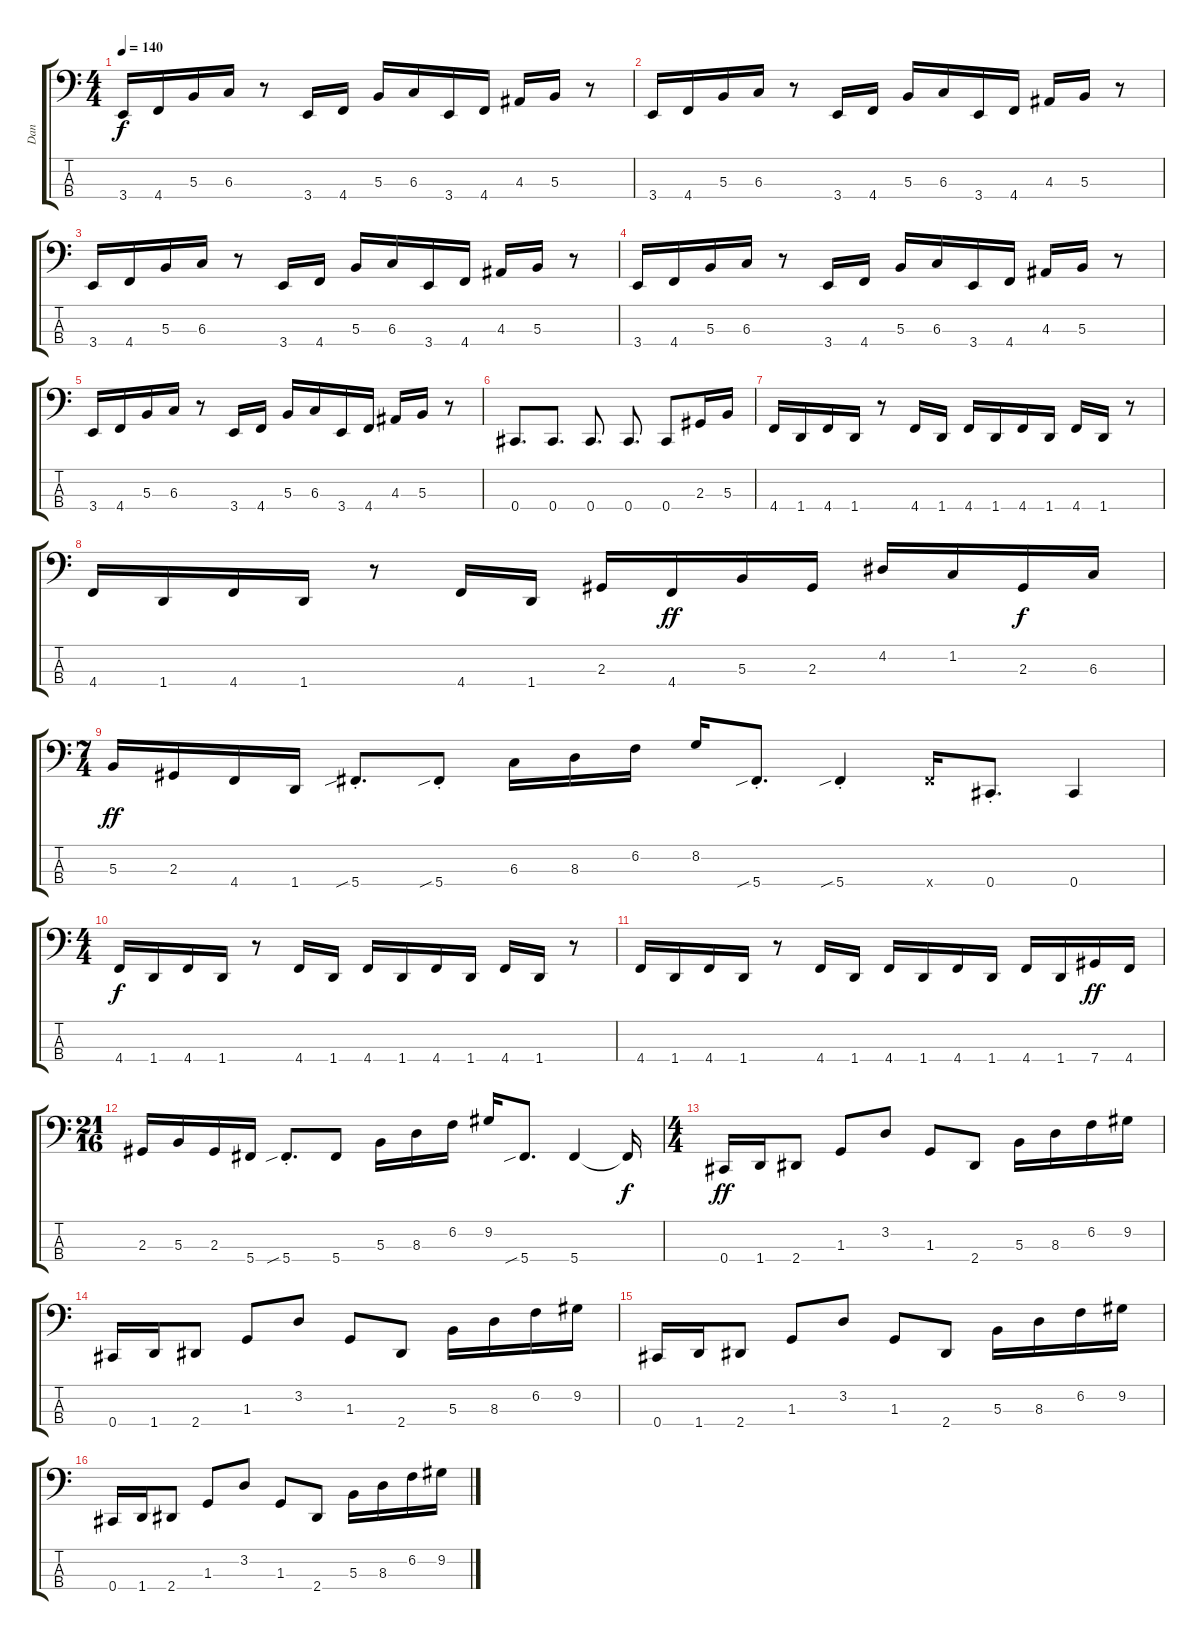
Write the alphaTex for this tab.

\track ("Dan" "Dan") {instrument electricbasspick}
\staff {score tabs}
\tuning (E2 B1 Gb1 Db1) {hide}
\ts (4 4)
\tempo 140
\clef f4
\ks c
3.4.16{dy f} 4.4.16 5.3.16 6.3.16 r.8 3.4.16 4.4.16 5.3.16 6.3.16 3.4.16 4.4.16 4.3.16 5.3.16 r.8 |
3.4.16 4.4.16 5.3.16 6.3.16 r.8 3.4.16 4.4.16 5.3.16 6.3.16 3.4.16 4.4.16 4.3.16 5.3.16 r.8 |
3.4.16 4.4.16 5.3.16 6.3.16 r.8 3.4.16 4.4.16 5.3.16 6.3.16 3.4.16 4.4.16 4.3.16 5.3.16 r.8 |
3.4.16 4.4.16 5.3.16 6.3.16 r.8 3.4.16 4.4.16 5.3.16 6.3.16 3.4.16 4.4.16 4.3.16 5.3.16 r.8 |
3.4.16 4.4.16 5.3.16 6.3.16 r.8 3.4.16 4.4.16 5.3.16 6.3.16 3.4.16 4.4.16 4.3.16 5.3.16 r.8 |
0.4.8{d} 0.4.8{d} 0.4.8{d} 0.4.8{d} 0.4.8 2.3.16 5.3.16 |
4.4.16 1.4.16 4.4.16 1.4.16 r.8 4.4.16 1.4.16 4.4.16 1.4.16 4.4.16 1.4.16 4.4.16 1.4.16 r.8 |
4.4.16 1.4.16 4.4.16 1.4.16 r.8 4.4.16 1.4.16 2.3.16 4.4.16{dy ff} 5.3.16 2.3.16 4.2.16 1.2.16 2.3.16{dy f} 6.3.16 |
\ts (7 4)
5.3.16{dy ff} 2.3.16 4.4.16 1.4.16 5.4{sib st}.8{d} 5.4{sib st}.8 6.3.16 8.3.16 6.2.16 8.2.16 5.4{sib st}.8{d} 5.4{sib st}.4 5.4{x}.16 0.4{st}.8{d} 0.4.4 |
\ts (4 4)
4.4.16{dy f} 1.4.16 4.4.16 1.4.16 r.8 4.4.16 1.4.16 4.4.16 1.4.16 4.4.16 1.4.16 4.4.16 1.4.16 r.8 |
4.4.16 1.4.16 4.4.16 1.4.16 r.8 4.4.16 1.4.16 4.4.16 1.4.16 4.4.16 1.4.16 4.4.16 1.4.16 7.4.16{dy ff} 4.4.16 |
\ts (21 16)
2.3.16 5.3.16 2.3.16 5.4.16 5.4{sib st}.8{d} 5.4.8 5.3.16 8.3.16 6.2.16 9.2.16 5.4{sib}.8{d} 5.4.4 5.4{t}.16{dy f} |
\ts (4 4)
0.4.16{dy ff} 1.4.16 2.4.8 1.3.8 3.2.8 1.3.8 2.4.8 5.3.16 8.3.16 6.2.16 9.2.16 |
0.4.16 1.4.16 2.4.8 1.3.8 3.2.8 1.3.8 2.4.8 5.3.16 8.3.16 6.2.16 9.2.16 |
0.4.16 1.4.16 2.4.8 1.3.8 3.2.8 1.3.8 2.4.8 5.3.16 8.3.16 6.2.16 9.2.16 |
0.4.16 1.4.16 2.4.8 1.3.8 3.2.8 1.3.8 2.4.8 5.3.16 8.3.16 6.2.16 9.2.16
